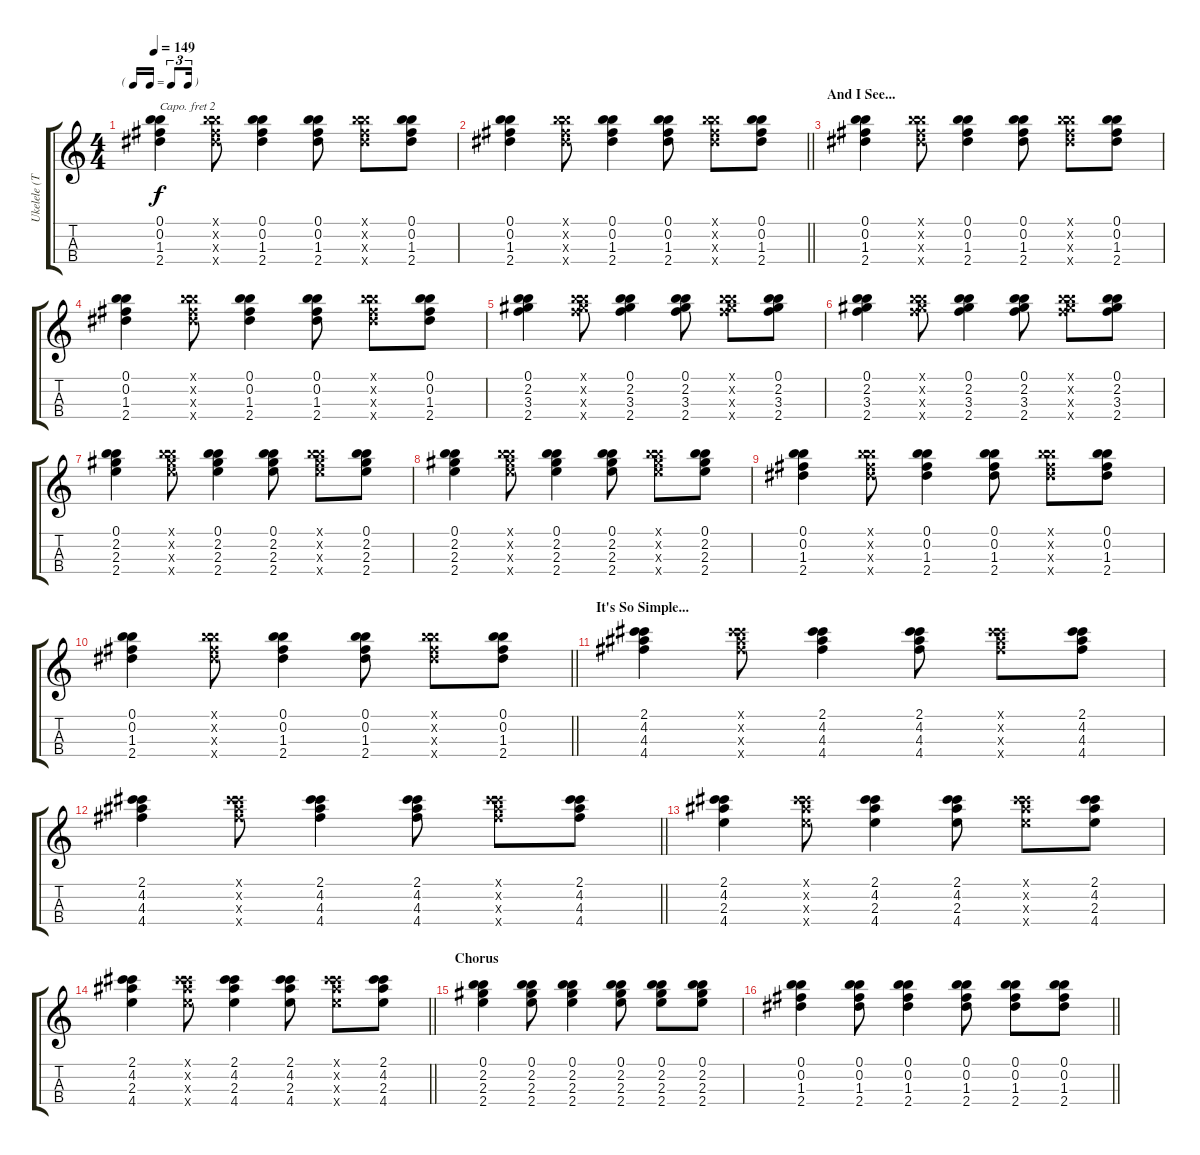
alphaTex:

\track ("Ukelele (Tom)" "Ukelele (T") {instrument acousticguitarnylon}
\staff {score tabs}
\capo 2
\tuning (A4 E4 C4 G4) {hide}
\ts (4 4)
\tf triplet16th
\tempo 149
\clef g2
\ks c
(0.1 0.2 1.3 2.4).4{dy f} (0.1{x} 0.2{x} 1.3{x} 2.4{x}).8 (0.1 0.2 1.3 2.4).4 (0.1 0.2 1.3 2.4).8 (0.1{x} 0.2{x} 1.3{x} 2.4{x}).8 (0.1 0.2 1.3 2.4).8 |
\barLineRight lightlight
(0.1 0.2 1.3 2.4).4 (0.1{x} 0.2{x} 1.3{x} 2.4{x}).8 (0.1 0.2 1.3 2.4).4 (0.1 0.2 1.3 2.4).8 (0.1{x} 0.2{x} 1.3{x} 2.4{x}).8 (0.1 0.2 1.3 2.4).8 |
\section ("" "And I See...")
(0.1 0.2 1.3 2.4).4 (0.1{x} 0.2{x} 1.3{x} 2.4{x}).8 (0.1 0.2 1.3 2.4).4 (0.1 0.2 1.3 2.4).8 (0.1{x} 0.2{x} 1.3{x} 2.4{x}).8 (0.1 0.2 1.3 2.4).8 |
(0.1 0.2 1.3 2.4).4 (0.1{x} 0.2{x} 1.3{x} 2.4{x}).8 (0.1 0.2 1.3 2.4).4 (0.1 0.2 1.3 2.4).8 (0.1{x} 0.2{x} 1.3{x} 2.4{x}).8 (0.1 0.2 1.3 2.4).8 |
(0.1 2.2 3.3 2.4).4 (0.1{x} 2.2{x} 3.3{x} 2.4{x}).8 (0.1 2.2 3.3 2.4).4 (0.1 2.2 3.3 2.4).8 (0.1{x} 2.2{x} 3.3{x} 2.4{x}).8 (0.1 2.2 3.3 2.4).8 |
(0.1 2.2 3.3 2.4).4 (0.1{x} 2.2{x} 3.3{x} 2.4{x}).8 (0.1 2.2 3.3 2.4).4 (0.1 2.2 3.3 2.4).8 (0.1{x} 2.2{x} 3.3{x} 2.4{x}).8 (0.1 2.2 3.3 2.4).8 |
(0.1 2.2 2.3 2.4).4 (0.1{x} 2.2{x} 2.3{x} 2.4{x}).8 (0.1 2.2 2.3 2.4).4 (0.1 2.2 2.3 2.4).8 (0.1{x} 2.2{x} 2.3{x} 2.4{x}).8 (0.1 2.2 2.3 2.4).8 |
(0.1 2.2 2.3 2.4).4 (0.1{x} 2.2{x} 2.3{x} 2.4{x}).8 (0.1 2.2 2.3 2.4).4 (0.1 2.2 2.3 2.4).8 (0.1{x} 2.2{x} 2.3{x} 2.4{x}).8 (0.1 2.2 2.3 2.4).8 |
(0.1 0.2 1.3 2.4).4 (0.1{x} 0.2{x} 1.3{x} 2.4{x}).8 (0.1 0.2 1.3 2.4).4 (0.1 0.2 1.3 2.4).8 (0.1{x} 0.2{x} 1.3{x} 2.4{x}).8 (0.1 0.2 1.3 2.4).8 |
\barLineRight lightlight
(0.1 0.2 1.3 2.4).4 (0.1{x} 0.2{x} 1.3{x} 2.4{x}).8 (0.1 0.2 1.3 2.4).4 (0.1 0.2 1.3 2.4).8 (0.1{x} 0.2{x} 1.3{x} 2.4{x}).8 (0.1 0.2 1.3 2.4).8 |
\section ("" "It's So Simple...")
(2.1 4.2 4.3 4.4).4 (2.1{x} 4.2{x} 4.3{x} 4.4{x}).8 (2.1 4.2 4.3 4.4).4 (2.1 4.2 4.3 4.4).8 (2.1{x} 4.2{x} 4.3{x} 4.4{x}).8 (2.1 4.2 4.3 4.4).8 |
\barLineRight lightlight
(2.1 4.2 4.3 4.4).4 (2.1{x} 4.2{x} 4.3{x} 4.4{x}).8 (2.1 4.2 4.3 4.4).4 (2.1 4.2 4.3 4.4).8 (2.1{x} 4.2{x} 4.3{x} 4.4{x}).8 (2.1 4.2 4.3 4.4).8 |
(2.1 4.2 2.3 4.4).4 (2.1{x} 4.2{x} 2.3{x} 4.4{x}).8 (2.1 4.2 2.3 4.4).4 (2.1 4.2 2.3 4.4).8 (2.1{x} 4.2{x} 2.3{x} 4.4{x}).8 (2.1 4.2 2.3 4.4).8 |
\barLineRight lightlight
(2.1 4.2 2.3 4.4).4 (2.1{x} 4.2{x} 2.3{x} 4.4{x}).8 (2.1 4.2 2.3 4.4).4 (2.1 4.2 2.3 4.4).8 (2.1{x} 4.2{x} 2.3{x} 4.4{x}).8 (2.1 4.2 2.3 4.4).8 |
\section ("" "Chorus")
(0.1 2.2 2.3 2.4).4 (0.1 2.2 2.3 2.4).8 (0.1 2.2 2.3 2.4).4 (0.1 2.2 2.3 2.4).8 (0.1 2.2 2.3 2.4).8 (0.1 2.2 2.3 2.4).8 |
\barLineRight lightlight
(0.1 0.2 1.3 2.4).4 (0.1 0.2 1.3 2.4).8 (0.1 0.2 1.3 2.4).4 (0.1 0.2 1.3 2.4).8 (0.1 0.2 1.3 2.4).8 (0.1 0.2 1.3 2.4).8
